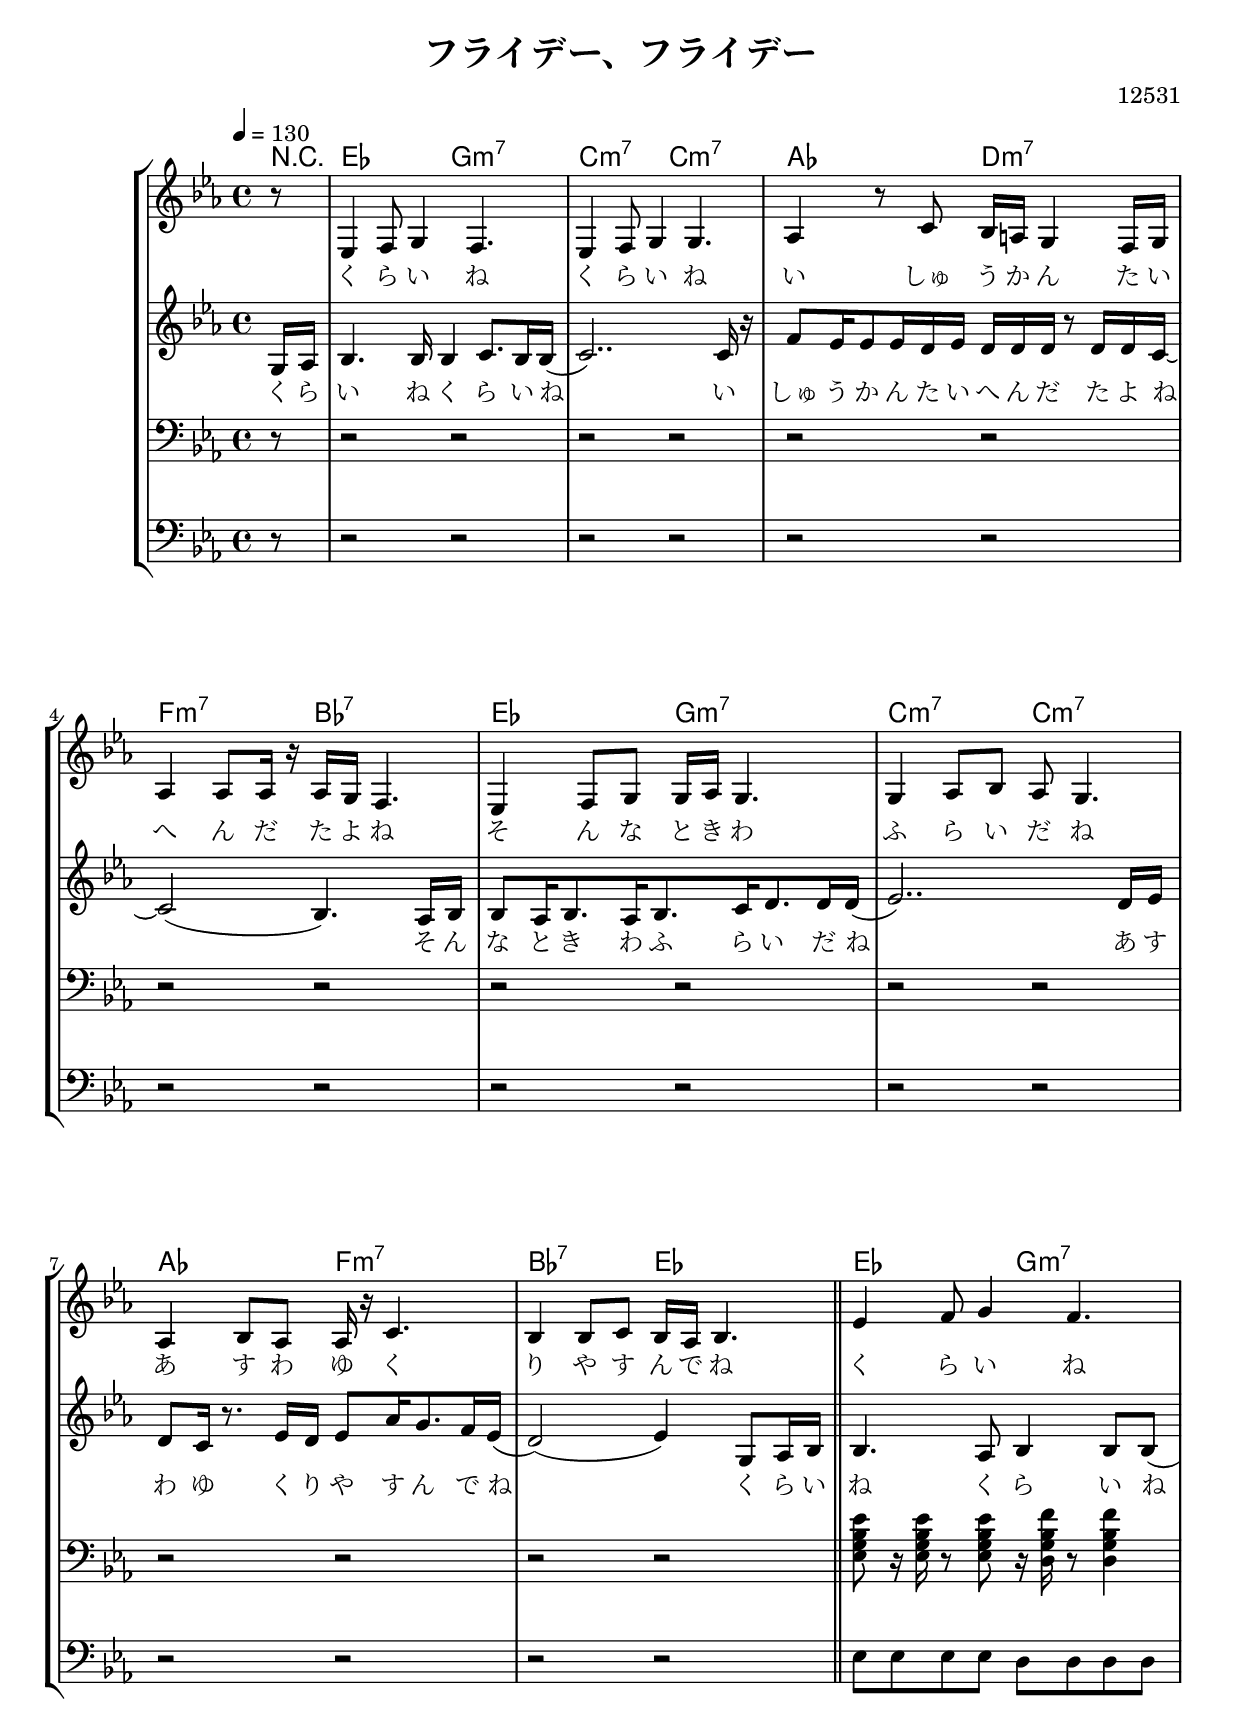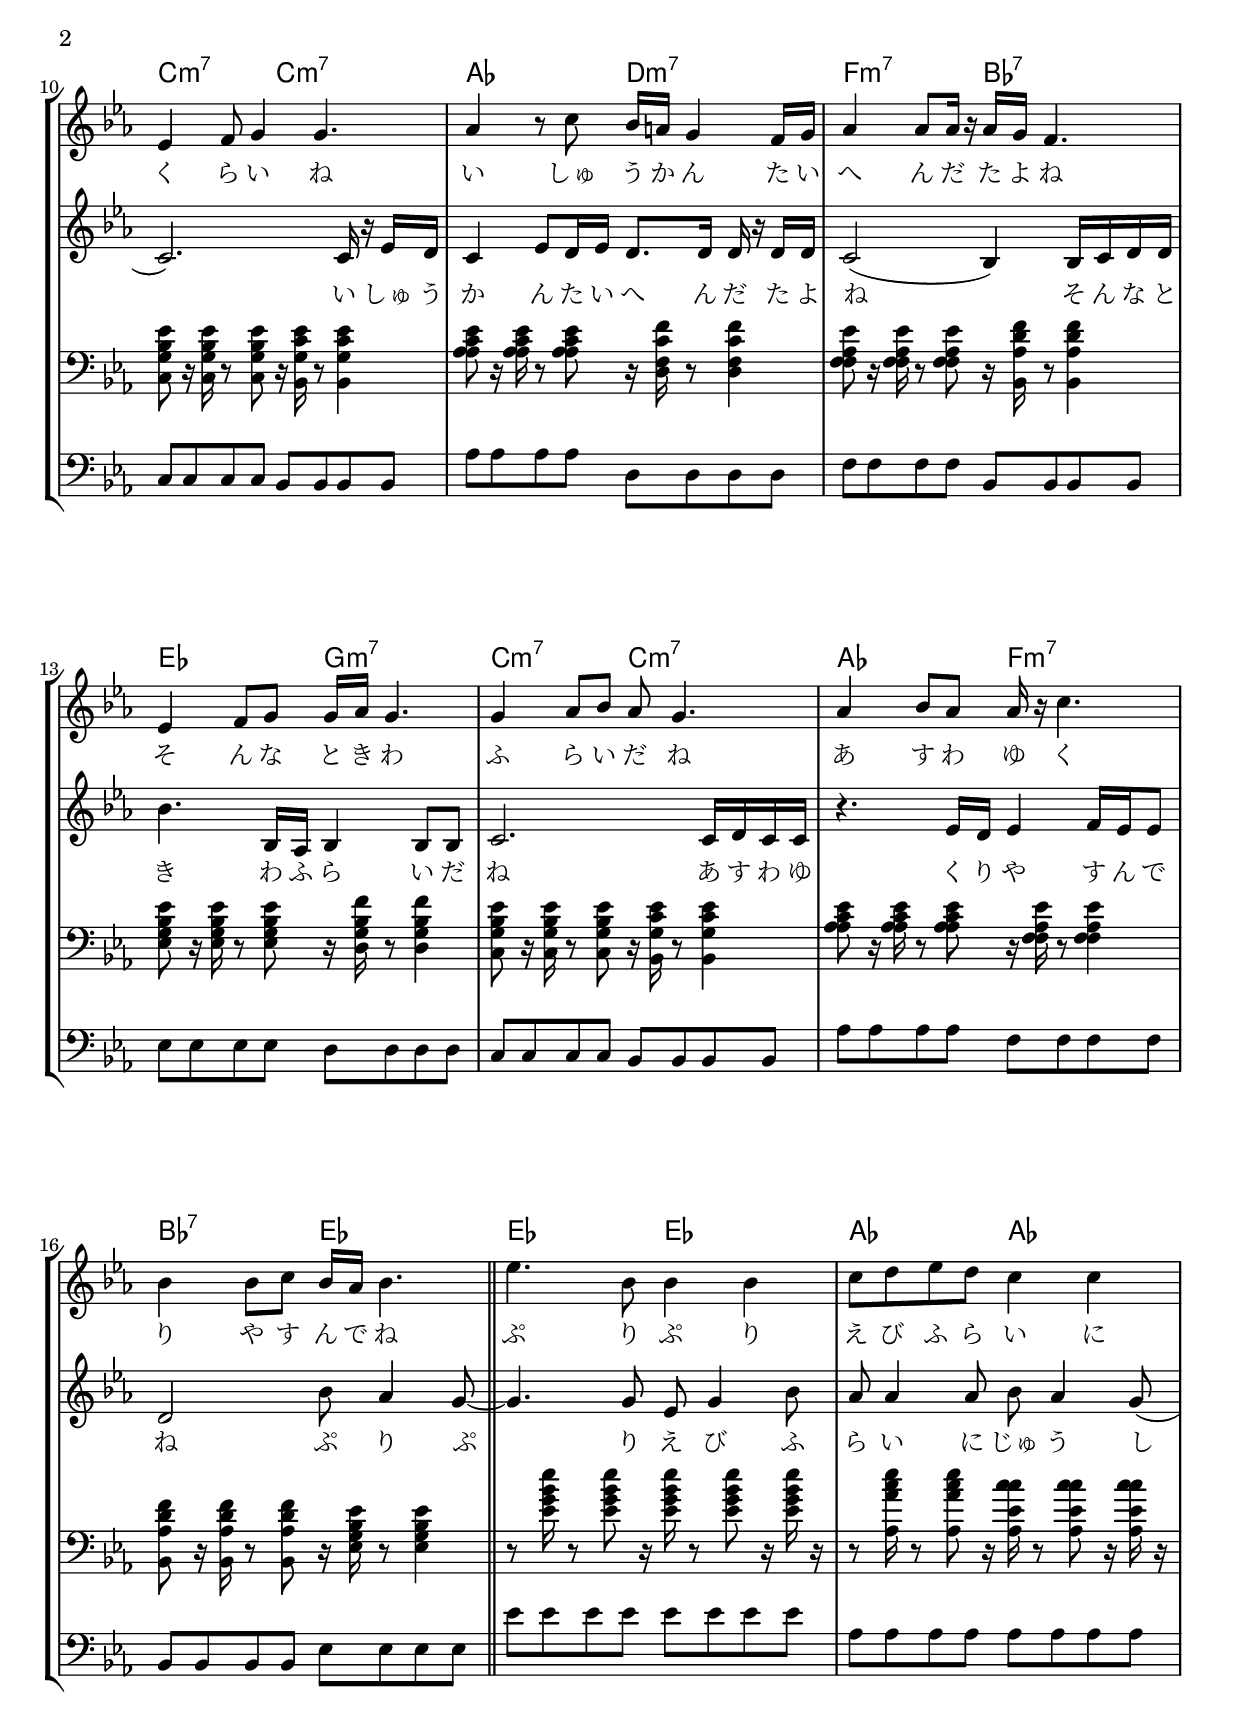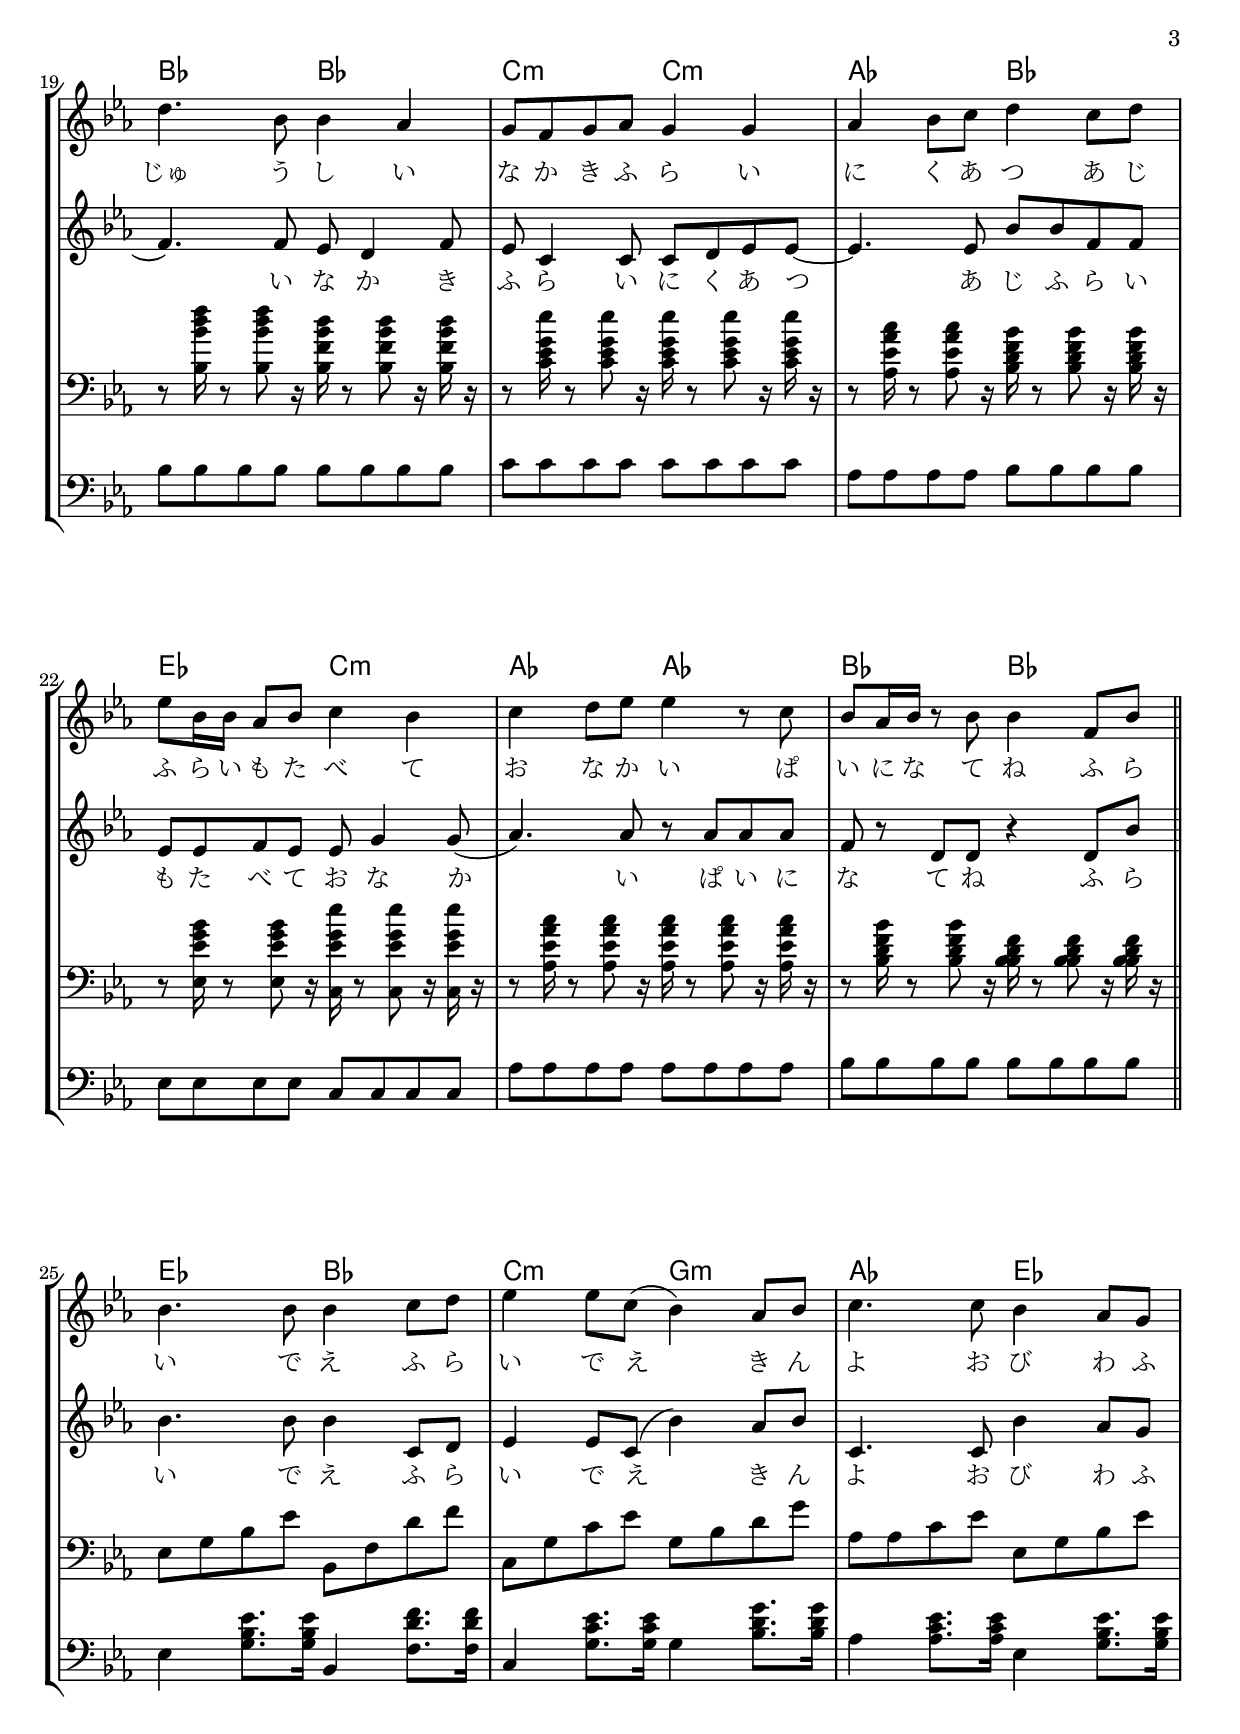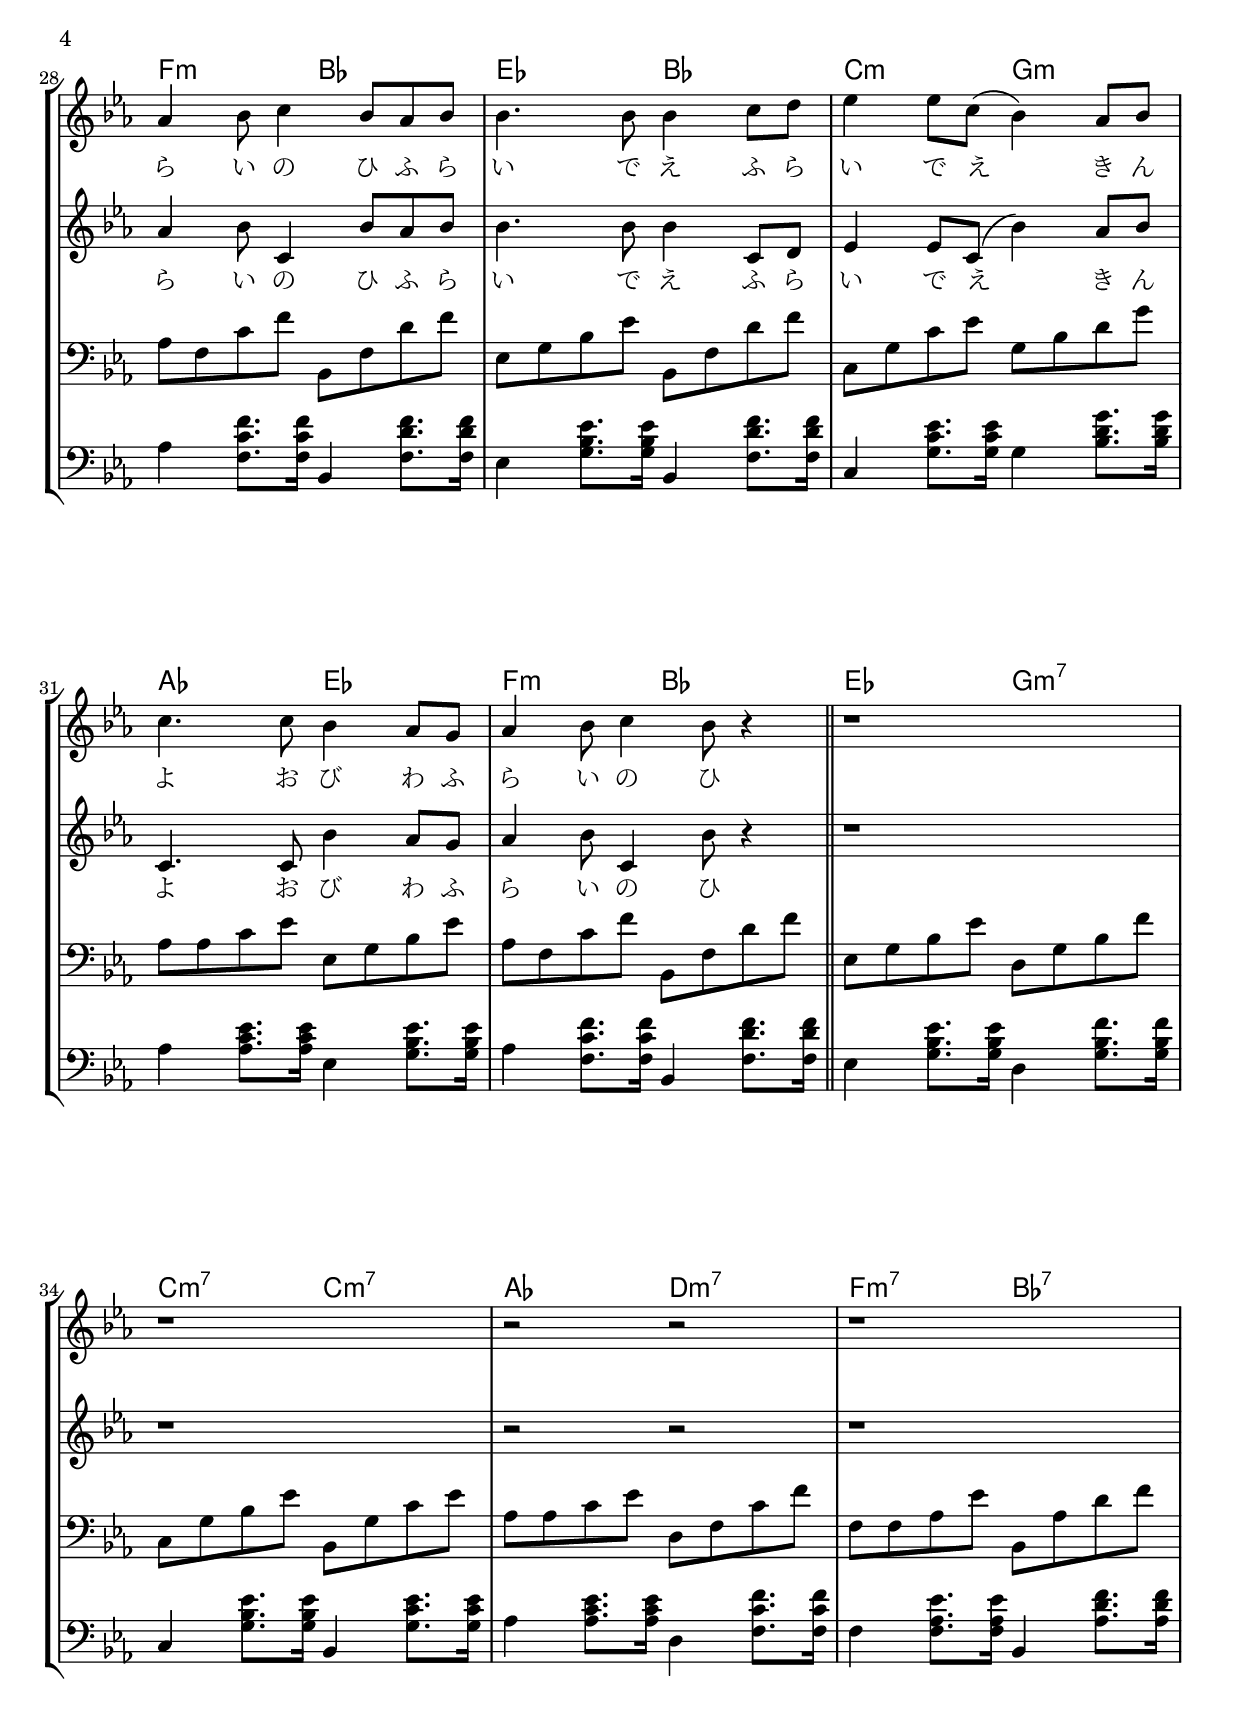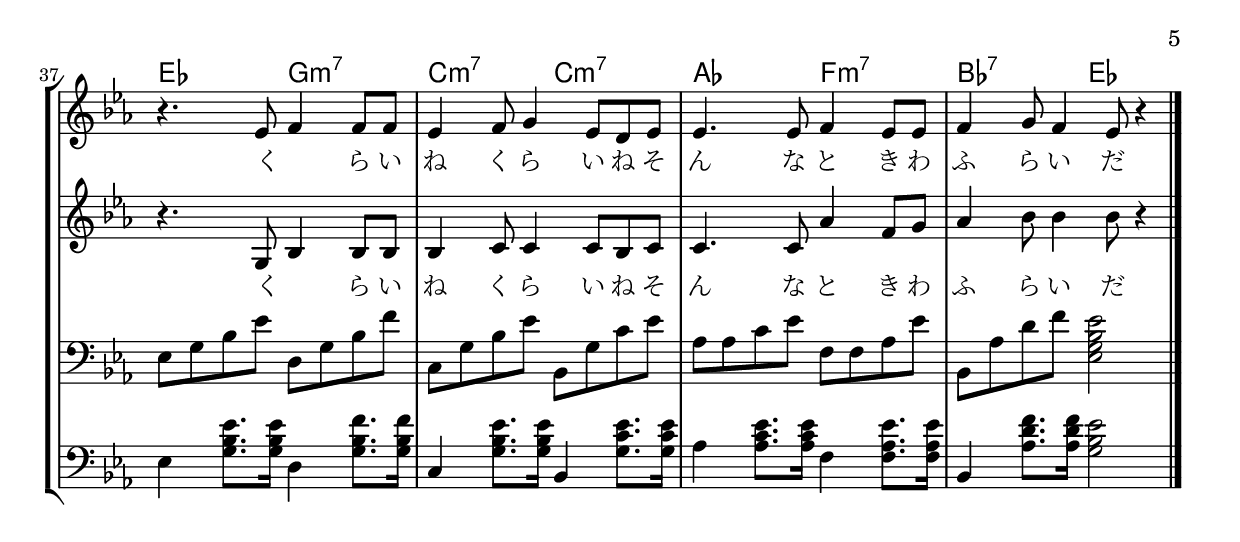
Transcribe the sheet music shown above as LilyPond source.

\version "2.12.1"

\header {
	title = \markup {フライデー、フライデー}
	composer = \markup \center-column {12531}
}

harmony = \chordmode {
		r8es2 g:min7 c:min7 c:min7 as d:min7 f:min7 bes:7 es g:min7 c:min7 c:min7 as f:min7 bes:7 es 

	es g:min7 c:min7 c:min7 as d:min7 f:min7 bes:7 es g:min7 c:min7 c:min7 as f:min7 bes:7 es 

	es es as as bes bes c:m c:m as bes es c:m as as bes bes 

	es bes c:m g:m as es f:m bes es bes c:m g:m as es f:m bes 

	es g:min7 c:min7 c:min7 as d:min7 f:min7 bes:7 es g:min7 c:min7 c:min7 as f:min7 bes:7 es 
}

melody = {
	\set Staff.midiInstrument = #"Cello"
	\partial 8*1
		\key es \major
	\tempo 4 = 130
r8  es4  f8  g4  f4. 
	es4  f8  g4  g4. 
	as4  r8  c'8  bes16  a16  g4  f16  g16 
	as4  as8  as16  r16  as16  g16  f4. 
	es4  f8  g8  g16  as16  g4. 
	g4  as8  bes8  as8  g4. 
	as4  bes8  as8  as16  r16  c'4. 
	bes4  bes8  c'8  bes16  as16  bes4.
	\set Staff.midiInstrument = #"fss0.32"
	 es'4  f'8  g'4  f'4. 
	es'4  f'8  g'4  g'4. 
	as'4  r8  c''8  bes'16  a'16  g'4  f'16  g'16 
	as'4  as'8  as'16  r16  as'16  g'16  f'4. 
	es'4  f'8  g'8  g'16  as'16  g'4. 
	g'4  as'8  bes'8  as'8  g'4. 
	as'4  bes'8  as'8  as'16  r16  c''4. 
	bes'4  bes'8  c''8  bes'16  as'16  bes'4.
	\set Staff.midiInstrument = #"fss0.32"
	 es''4.  bes'8  bes'4  bes'4 
	c''8  d''8  es''8  d''8  c''4  c''4 
	d''4.  bes'8  bes'4  as'4 
	g'8  f'8  g'8  as'8  g'4  g'4 
	as'4  bes'8  c''8  d''4  c''8  d''8 
	es''8  bes'16  bes'16  as'8  bes'8  c''4  bes'4 
	c''4  d''8  es''8  es''4  r8  c''8 
	bes'8  as'16  bes'16  r8  bes'8  bes'4  	\set Staff.midiInstrument = #"fss0.32"
	f'8  bes'8 
	bes'4.  bes'8  bes'4  c''8  d''8 
	es''4  es''8  c''8  (bes'4)  as'8  bes'8 
	c''4.  c''8  bes'4  as'8  g'8 
	as'4  bes'8  c''4  bes'8  as'8  bes'8 
	bes'4.  bes'8  bes'4  c''8  d''8 
	es''4  es''8  c''8  (bes'4)  as'8  bes'8 
	c''4.  c''8  bes'4  as'8  g'8 
	as'4  bes'8  c''4  bes'8  	r4 	\set Staff.midiInstrument = #"fss0.32"
	r1 ~ 
	r1~ 
	r2  r2 
	r1 
	r4.  es'8  f'4  f'8  f'8 
	es'4  f'8  g'4  es'8  d'8  es'8 
	es'4.  es'8  f'4  es'8  es'8 
	f'4  g'8  f'4  es'8  	r4 	\bar "|."
}

words = \lyricmode {
	く  ら  い  ね  く  ら  い  ね  い  しゅ  う  か  ん  た  い  へ  ん  だ  た  よ  ね  そ  ん  な  と  き  わ  ふ  ら  い  だ  ね  あ  す  わ  ゆ  く  り  や  す  ん  で  ね  
	く  ら  い  ね  く  ら  い  ね  い  しゅ  う  か  ん  た  い  へ  ん  だ  た  よ  ね  そ  ん  な  と  き  わ  ふ  ら  い  だ  ね  あ  す  わ  ゆ  く  り  や  す  ん  で  ね  
	ぷ  り  ぷ  り  え  び  ふ  ら  い  に  じゅ  う  し  い  な  か  き  ふ  ら  い  に  く  あ  つ  あ  じ  ふ  ら  い  も  た  べ  て  お  な  か  い  ぱ  い  に  な  て  ね  
	ふ  ら  い  で  え  ふ  ら  い  で  え  き  ん  よ  お  び  わ  ふ  ら  い  の  ひ  ふ  ら  い  で  え  ふ  ら  い  で  え  き  ん  よ  お  び  わ  ふ  ら  い  の  ひ  
	く  ら  い  ね  く  ら  い  ね  そ  ん  な  と  き  わ  ふ  ら  い  だ  ね  
}

secondmelody = {
	\set Staff.midiInstrument = #"Viola"
	\partial 8*1
		\key es \major
	\tempo 4 = 130
g16  as16 
	bes4.  bes16  bes4  c'8.  bes16  bes16 
	(c'2..)  c'16  r16 
	f'8  es'16  es'8  es'16  d'16  es'16  d'16  d'16  d'16  r8  d'16  d'16  c'16~ 
	c'2  (bes4.)  as16  bes16 
	bes8  as16  bes8.  as16  bes8.  c'16  d'8.  d'16  d'16 
	(es'2..)  d'16  es'16 
	d'8  c'16  r8.  es'16  d'16  es'8  as'16  g'8.  f'16  es'16 
	(d'2)  (es'4)  	\set Staff.midiInstrument = #"mmi0.38"
	g8  as16  bes16 
	bes4.  as8  bes4  bes8  bes8 
	(c'2.)  c'16  r16  es'16  d'16 
	c'4  es'8  d'16  es'16  d'8.  d'16  d'16  r16  d'16  d'16 
	c'2  (bes4)  bes16  c'16  d'16  d'16 
	bes'4.  bes16  as16  bes4  bes8  bes8 
	c'2.  c'16  d'16  c'16  c'16 
	r4.  es'16  d'16  es'4  f'16  es'16  es'8 
	d'2  	\set Staff.midiInstrument = #"mmi0.38"
	bes'8  as'4  g'8~ 
	g'4.  g'8  es'8  g'4  bes'8 
	as'8  as'4  as'8  bes'8  as'4  g'8 
	(f'4.)  f'8  es'8  d'4  f'8 
	es'8  c'4  c'8  c'8  d'8  es'8  es'8~ 
	es'4.  es'8  bes'8  bes'8  f'8  f'8 
	es'8  es'8  f'8  es'8  es'8  g'4  g'8 
	(as'4.)  as'8  r8  as'8  as'8  as'8 
	f'8  r8  d'8  d'8  	r4 	\set Staff.midiInstrument = #"mmi0.38"
	d'8  bes'8 
	bes'4.  bes'8  bes'4  c'8  d'8 
	es'4  es'8  c'8  (bes'4)  as'8  bes'8 
	c'4.  c'8  bes'4  as'8  g'8 
	as'4  bes'8  c'4  bes'8  as'8  bes'8 
	bes'4.  bes'8  bes'4  c'8  d'8 
	es'4  es'8  c'8  (bes'4)  as'8  bes'8 
	c'4.  c'8  bes'4  as'8  g'8 
	as'4  bes'8  c'4  bes'8  	r4 	\set Staff.midiInstrument = #"mmi0.38"
	r1 ~ 
	r1 
	 r2  r2 
	r1 
	r4.  g8  bes4  bes8  bes8 
	bes4  c'8  c'4  c'8  bes8  c'8 
	c'4.  c'8  as'4  f'8  g'8 
	as'4  bes'8  bes'4  bes'8  	r4 	\bar "|."
}

secondwords = \lyricmode {
	く  ら  い  ね  く  ら  い  ね  い  しゅ  う  か  ん  た  い  へ  ん  だ  た  よ  ね  そ  ん  な  と  き  わ  ふ  ら  い  だ  ね  あ  す  わ  ゆ  く  り  や  す  ん  で  ね  
	く  ら  い  ね  く  ら  い  ね  い  しゅ  う  か  ん  た  い  へ  ん  だ  た  よ  ね  そ  ん  な  と  き  わ  ふ  ら  い  だ  ね  あ  す  わ  ゆ  く  り  や  す  ん  で  ね  
	ぷ  り  ぷ  り  え  び  ふ  ら  い  に  じゅ  う  し  い  な  か  き  ふ  ら  い  に  く  あ  つ  あ  じ  ふ  ら  い  も  た  べ  て  お  な  か  い  ぱ  い  に  な  て  ね  
	ふ  ら  い  で  え  ふ  ら  い  で  え  き  ん  よ  お  び  わ  ふ  ら  い  の  ひ  ふ  ら  い  で  え  ふ  ら  い  で  え  き  ん  よ  お  び  わ  ふ  ら  い  の  ひ  
	く  ら  い  ね  く  ら  い  ね  そ  ん  な  と  き  わ  ふ  ら  い  だ  ね  
}

tempochange = {
	\tempo 4 = 130
	r1 | r1 | r1 | r1 | r1 | r1 | r1 | r1 \bar "||"
	\tempo 4 = 130
	r1 | r1 | r1 | r1 | r1 | r1 | r1 | r1 \bar "||"
	\tempo 4 = 130
	r1 | r1 | r1 | r1 | r1 | r1 | r1 | r1 \bar "||"
	\tempo 4 = 130
	r1 | r1 | r1 | r1 | r1 | r1 | r1 | r1 \bar "||"
	\tempo 4 = 130
	r1 | r1 | r1 | r1 | r1 | r1 | r1 | r1 \bar "|."
}

mainacc = {
	\clef bass
	\set Staff.midiInstrument = #"Acoustic grand"
	\key es \major
	\tempo 4 = 130
	\partial 8*1
	r8	r2
	r2
	r2
	r2
	r2
	r2
	r2
	r2
	r2
	r2
	r2
	r2
	r2
	r2
	r2
	r2
	\bar "||"

	\set Staff.midiInstrument = #"Electric Guitar (clean)"
	<es g bes es'>8 r16 <es g bes es'>16 r8     <es g bes es'>8
	r16 <d g bes f'>16 r8     <d g bes f'>4
	<c g bes es'>8 r16 <c g bes es'>16 r8     <c g bes es'>8
	r16 <bes, g c' es'>16 r8     <bes, g c' es'>4
	<as as c' es'>8 r16 <as as c' es'>16 r8     <as as c' es'>8
	r16 <d f c' f'>16 r8     <d f c' f'>4
	<f f as es'>8 r16 <f f as es'>16 r8     <f f as es'>8
	r16 <bes, as d' f'>16 r8     <bes, as d' f'>4
	<es g bes es'>8 r16 <es g bes es'>16 r8     <es g bes es'>8
	r16 <d g bes f'>16 r8     <d g bes f'>4
	<c g bes es'>8 r16 <c g bes es'>16 r8     <c g bes es'>8
	r16 <bes, g c' es'>16 r8     <bes, g c' es'>4
	<as as c' es'>8 r16 <as as c' es'>16 r8     <as as c' es'>8
	r16 <f f as es'>16 r8     <f f as es'>4
	<bes, as d' f'>8 r16 <bes, as d' f'>16 r8     <bes, as d' f'>8
	r16 <es g bes es'>16 r8     <es g bes es'>4
	\bar "||"

	\set Staff.midiInstrument = #"Electric Guitar (clean)"
	r8 <es' g' bes' es''>16 r8 <es' g' bes' es''>8 r16
	<es' g' bes' es''>16 r8      <es' g' bes' es''>8 r16 <es' g' bes' es''>16 r16
	r8 <as as' c'' es''>16 r8 <as as' c'' es''>8 r16
	<as es' c'' c''>16 r8      <as es' c'' c''>8 r16 <as es' c'' c''>16 r16
	r8 <bes bes' d'' f''>16 r8 <bes bes' d'' f''>8 r16
	<bes f' bes' d''>16 r8      <bes f' bes' d''>8 r16 <bes f' bes' d''>16 r16
	r8 <c' es' g' es''>16 r8 <c' es' g' es''>8 r16
	<c' es' g' es''>16 r8      <c' es' g' es''>8 r16 <c' es' g' es''>16 r16
	r8 <as es' as' c''>16 r8 <as es' as' c''>8 r16
	<bes d' f' bes'>16 r8      <bes d' f' bes'>8 r16 <bes d' f' bes'>16 r16
	r8 <es es' g' bes'>16 r8 <es es' g' bes'>8 r16
	<c es' g' es''>16 r8      <c es' g' es''>8 r16 <c es' g' es''>16 r16
	r8 <as es' as' c''>16 r8 <as es' as' c''>8 r16
	<as es' as' c''>16 r8      <as es' as' c''>8 r16 <as es' as' c''>16 r16
	r8 <bes d' f' bes'>16 r8 <bes d' f' bes'>8 r16
	<bes bes d' f'>16 r8      <bes bes d' f'>8 r16 <bes bes d' f'>16 r16
	\bar "||"

	\set Staff.midiInstrument = #"Overdriven Guitar"
	es8 g8 bes8 es'8
	bes,8 f8 d'8 f'8
	c8 g8 c'8 es'8
	g8 bes8 d'8 g'8
	as8 as8 c'8 es'8
	es8 g8 bes8 es'8
	as8 f8 c'8 f'8
	bes,8 f8 d'8 f'8
	es8 g8 bes8 es'8
	bes,8 f8 d'8 f'8
	c8 g8 c'8 es'8
	g8 bes8 d'8 g'8
	as8 as8 c'8 es'8
	es8 g8 bes8 es'8
	as8 f8 c'8 f'8
	bes,8 f8 d'8 f'8
	\bar "||"

	\set Staff.midiInstrument = #"Electric Guitar (clean)"
	es8 g8 bes8 es'8
	d8 g8 bes8 f'8
	c8 g8 bes8 es'8
	bes,8 g8 c'8 es'8
	as8 as8 c'8 es'8
	d8 f8 c'8 f'8
	f8 f8 as8 es'8
	bes,8 as8 d'8 f'8
	es8 g8 bes8 es'8
	d8 g8 bes8 f'8
	c8 g8 bes8 es'8
	bes,8 g8 c'8 es'8
	as8 as8 c'8 es'8
	f8 f8 as8 es'8
	bes,8 as8 d'8 f'8
	<es g bes es'>2
	\bar "|."
}

subacc = {
	\clef bass
	\set Staff.midiInstrument = #"Acoustic grand"
	\key es \major
	\tempo 4 = 130
	\partial 8*1
	r8	r2
	r2
	r2
	r2
	r2
	r2
	r2
	r2
	r2
	r2
	r2
	r2
	r2
	r2
	r2
	r2
	\bar "||"

	\set Staff.midiInstrument = #"Electric Bass (finger)"
	es8 es8 es8 es8
	d8 d8 d8 d8
	c8 c8 c8 c8
	bes,8 bes,8 bes,8 bes,8
	as8 as8 as8 as8
	d8 d8 d8 d8
	f8 f8 f8 f8
	bes,8 bes,8 bes,8 bes,8
	es8 es8 es8 es8
	d8 d8 d8 d8
	c8 c8 c8 c8
	bes,8 bes,8 bes,8 bes,8
	as8 as8 as8 as8
	f8 f8 f8 f8
	bes,8 bes,8 bes,8 bes,8
	es8 es8 es8 es8
	\bar "||"

	\set Staff.midiInstrument = #"Electric Bass (finger)"
	es'8 es'8 es'8 es'8
	es'8 es'8 es'8 es'8
	as8 as8 as8 as8
	as8 as8 as8 as8
	bes8 bes8 bes8 bes8
	bes8 bes8 bes8 bes8
	c'8 c'8 c'8 c'8
	c'8 c'8 c'8 c'8
	as8 as8 as8 as8
	bes8 bes8 bes8 bes8
	es8 es8 es8 es8
	c8 c8 c8 c8
	as8 as8 as8 as8
	as8 as8 as8 as8
	bes8 bes8 bes8 bes8
	bes8 bes8 bes8 bes8
	\bar "||"

	\set Staff.midiInstrument = #"Electric Bass (pick)"
	es4 <g bes es'>8. <g bes es'>16
	bes,4 <f d' f'>8. <f d' f'>16
	c4 <g c' es'>8. <g c' es'>16
	g4 <bes d' g'>8. <bes d' g'>16
	as4 <as c' es'>8. <as c' es'>16
	es4 <g bes es'>8. <g bes es'>16
	as4 <f c' f'>8. <f c' f'>16
	bes,4 <f d' f'>8. <f d' f'>16
	es4 <g bes es'>8. <g bes es'>16
	bes,4 <f d' f'>8. <f d' f'>16
	c4 <g c' es'>8. <g c' es'>16
	g4 <bes d' g'>8. <bes d' g'>16
	as4 <as c' es'>8. <as c' es'>16
	es4 <g bes es'>8. <g bes es'>16
	as4 <f c' f'>8. <f c' f'>16
	bes,4 <f d' f'>8. <f d' f'>16
	\bar "||"

	\set Staff.midiInstrument = #"Electric Bass (finger)"
	es4 <g bes es'>8. <g bes es'>16
	d4 <g bes f'>8. <g bes f'>16
	c4 <g bes es'>8. <g bes es'>16
	bes,4 <g c' es'>8. <g c' es'>16
	as4 <as c' es'>8. <as c' es'>16
	d4 <f c' f'>8. <f c' f'>16
	f4 <f as es'>8. <f as es'>16
	bes,4 <as d' f'>8. <as d' f'>16
	es4 <g bes es'>8. <g bes es'>16
	d4 <g bes f'>8. <g bes f'>16
	c4 <g bes es'>8. <g bes es'>16
	bes,4 <g c' es'>8. <g c' es'>16
	as4 <as c' es'>8. <as c' es'>16
	f4 <f as es'>8. <f as es'>16
	bes,4 <as d' f'>8. <as d' f'>16
	<g bes es'>2
	\bar "|."
}

percA = {
	\drummode {
	\partial 8*1
	r8	r1 |r1 |r1 |r1 |r1 |r1 |r1 |r1 \bar "||"
	r1  |r2. hho4  |r1  |r2. hho4  |r1  |r2. hho4  |r1  |r2. hho4  \bar "||"
	hh4 hh8 hh2 r8  |\times 16/32{ hh2 hh8. hh8. hh4. hh2. } |hh4 hh8 hh2 r8  |hh4 hh8 hh4 hh4.  |hh4 hh8 hh2 r8  |\times 16/32{ hh2 hh8. hh8. hh4. hh2. } |hh4 hh8 hh2 r8  |\times 16/32{ hh2 hh8. hh1 r4 r16 } \bar "||"
	r4 hh4 hh4 hh4  |hh4 hh4 hh4 hh4  |hh4 hh4 hh4 hh4  |hh4 hh4 hh4 hh4  |r4 hh4 hh4 hh4  |hh4 hh4 hh4 hh4  |hh4 hh4 hh4 hh4  |r1  \bar "||"
	hh4 hh8 hh2 r8  |\times 16/32{ hh2 hh8. hh8. hh4. hh2. } |hh4 hh8 hh2 r8  |hh4 hh8 hh4 hh4.  |hh4 hh8 hh2 r8  |\times 16/32{ hh2 hh8. hh8. hh4. hh2. } |hh4 hh8 hh2 r8  |\times 16/32{ hh2 hh8. hh1 r4 r16 } \bar "|."
	}
}

percB = {
	\drummode {
	\partial 8*1
	r8	r1 |r1 |r1 |r1 |r1 |r1 |r1 |r1 \bar "||"
	r16 hhp16 hhp8 hhp16 hhp8 hhp2 r16  |r16 hhp16 hhp8 hhp16 hhp8 hhp2 r16  |r16 hhp16 hhp8 hhp16 hhp8 hhp2 r16  |r16 hhp16 hhp8 hhp16 hhp8 hhp2 r16  |r16 hhp16 hhp8 hhp16 hhp8 hhp2 r16  |r16 hhp16 hhp8 hhp16 hhp8 hhp2 r16  |r16 hhp16 hhp8 hhp16 hhp8 hhp2 r16  |r16 hhp16 hhp8 hhp16 hhp8 hhp2 hhp16  \bar "||"
	r16 hhp8 hhp8 hhp2 r8.  |\times 16/32{ r8 hhp4 hhp4 hhp8 hhp2 r8 hhp2 r8 } |r16 hhp8 hhp8 hhp2 r8.  |r16 hhp8 hhp8 hhp8. hhp2  |r16 hhp8 hhp8 hhp2 r8.  |\times 16/32{ r8 hhp4 hhp4 hhp8 hhp2 r8 hhp2 r8 } |r16 hhp8 hhp8 hhp2 r8.  |\times 16/32{ r8 hhp4 hhp4 hhp8 hhp1 r4 } \bar "||"
	r4 sn8 sn4. sn4  |r4 sn8 sn4. sn4  |r4 sn8 sn4. sn4  |r4 sn8 sn4. sn4  |r4 sn8 sn4. sn4  |r4 sn8 sn4. sn4  |r4 sn8 sn4. sn4  |sn16 sn16 sn16 sn16 sn16 sn16 sn16 sn16 sn16 sn16 sn16 sn16 sn16 sn16 sn16 sn16  \bar "||"
	r16 hhp8 hhp8 hhp2 r8.  |\times 16/32{ r8 hhp4 hhp4 hhp8 hhp2 r8 hhp2 r8 } |r16 hhp8 hhp8 hhp2 r8.  |r16 hhp8 hhp8 hhp8. hhp2  |r16 hhp8 hhp8 hhp2 r8.  |\times 16/32{ r8 hhp4 hhp4 hhp8 hhp2 r8 hhp2 r8 } |r16 hhp8 hhp8 hhp2 r8.  |\times 16/32{ r8 hhp4 hhp4 hhp8 hhp1 r4 } \bar "|."
	}
}

percC = {
	\drummode {
	\partial 8*1
	r8	r1 |r1 |r1 |r1 |r1 |r1 |r1 |r1 \bar "||"
	hh8. hh8. hh2 r8  |hh8. hh8. hh2 hh8  |hh8. hh8. hh2 r8  |hh8. hh8. hh2 hh8  |hh8. hh8. hh2 r8  |hh8. hh8. hh2 hh8  |hh8. hh8. hh2 r8  |hh8. hh8. hh4 hh4 hh8  \bar "||"
	r1  |\times 16/32{ r1 r2 hho2 } |r1  |\times 16/32{ r1 r2 hho2 } |r1  |\times 16/32{ r1 r2 hho2 } |r1  |\times 16/32{ r1 r2 hho2 } \bar "||"
	bd4 bd4 bd4 bd4  |bd4 bd4 bd4 bd8 bd8  |bd4 bd4 bd4 bd4  |bd4 bd4 bd4 bd8 bd8  |bd4 bd4 bd4 bd4  |bd4 bd4 bd4 bd8 bd8  |bd4 bd4 bd4 bd4  |bd4 bd4 bd8 bd8 bd8 bd8  \bar "||"
	r1  |\times 16/32{ r1 r2 hho2 } |r1  |\times 16/32{ r1 r2 hho2 } |r1  |\times 16/32{ r1 r2 hho2 } |r1  |\times 16/32{ r1 r2 hho2 } \bar "|."
	}
}

percD = {
	\drummode {
	\partial 8*1
	r8	r1 |r1 |r1 |r1 |r1 |r1 |r1 |r1 \bar "||"
	r2 ss2  |r2 ss2  |r2 ss2  |r2 ss2  |r2 ss2  |r2 ss2  |r2 ss2  |r2 ss2  \bar "||"
	bd8. bd8. bd2 bd8  |\times 16/32{ bd4. bd4. bd2 bd2 bd4 } |bd8. bd8. bd2 bd8  |bd8. bd8. bd2 r8  |bd8. bd8. bd2 bd8  |\times 16/32{ bd4. bd4. bd2 bd2 bd4 } |bd8. bd8. bd2 bd8  |\times 16/32{ bd4. bd4. bd8 bd2 r8 bd2 } \bar "||"
	r8 hhp4 hhp4 hhp4 hhp8  |r8 hhp4 hhp4 hhp4 hhp8  |r8 hhp4 hhp4 hhp4 hhp8  |r8 hhp4 hhp4 hhp4 hhp8  |r8 hhp4 hhp4 hhp4 hhp8  |r8 hhp4 hhp4 hhp4 hhp8  |r8 hhp4 hhp4 hhp4 hhp8  |r8 hhp4 hhp4 hhp4 hhp8  \bar "||"
	bd8. bd8. bd2 bd8  |\times 16/32{ bd4. bd4. bd2 bd2 bd4 } |bd8. bd8. bd2 bd8  |bd8. bd8. bd2 r8  |bd8. bd8. bd2 bd8  |\times 16/32{ bd4. bd4. bd2 bd2 bd4 } |bd8. bd8. bd2 bd8  |\times 16/32{ bd4. bd4. bd8 bd2 r8 bd2 } \bar "|."
	}
}

percE = {
	\drummode {
	\partial 8*1
	r8	r1 |r1 |r1 |r1 |r1 |r1 |r1 |r1 \bar "||"
	bd2 r8 bd4 bd8  |bd4. bd4 bd4 bd8  |bd2 r8 bd4 bd8  |bd4. bd4 bd4 bd8  |bd2 r8 bd4 bd8  |bd4. bd4 bd4 bd8  |bd2 r8 bd4 bd8  |bd4. bd4 bd4.  \bar "||"
	r2 ss2  |\times 16/32{ r1 ss1 } |r2 ss2  |\times 16/32{ r1 ss1 } |r2 ss2  |\times 16/32{ r1 ss1 } |r2 ss2  |\times 16/32{ r1 ss1 } \bar "||"
	cymc1  |r1 |r1 |r1 |cymc1  |r1 |r1 |r1 \bar "||"
	r2 ss2  |\times 16/32{ r1 ss1 } |r2 ss2  |\times 16/32{ r1 ss1 } |r2 ss2  |\times 16/32{ r1 ss1 } |r2 ss2  |\times 16/32{ r1 ss1 } \bar "|."
	}
}

percF = {
	\drummode {
	\partial 8*1
	r8	r1 | r1 | r1 | r1 | r1 | r1 | r1 | r1 \bar "||"
	r1 | r1 | r1 | r1 | r1 | r1 | r1 | r1 \bar "||"
	r1 |r1 |r1 |r2 r8. sn16 sn4  |r1 |r1 |r1 |\times 16/32{ r1 sn4 sn8 sn2 r8 } \bar "||"
	r1 | r1 | r1 | r1 | r1 | r1 | r1 | r1 \bar "||"
	r1 |r1 |r1 |r2 r8. sn16 sn4  |r1 |r1 |r1 |\times 16/32{ r1 sn4 sn8 sn2 r8 } \bar "|."
	}
}

percG = {
	\drummode {
	\partial 8*1
	r8	r1 | r1 | r1 | r1 | r1 | r1 | r1 | r1 \bar "||"
	r1 | r1 | r1 | r1 | r1 | r1 | r1 | r1 \bar "||"
	r1 |r1 |r1 |r2. r8 tomml8  |r1 |r1 |r1 |r2. r8 tomml8  \bar "||"
	r1 | r1 | r1 | r1 | r1 | r1 | r1 | r1 \bar "||"
	r1 |r1 |r1 |r2. r8 tomml8  |r1 |r1 |r1 |r2. r8 tomml8  \bar "|."
	}
}

percH = {
	\drummode {
	\partial 8*1
	r8	r1 | r1 | r1 | r1 | r1 | r1 | r1 | r1 \bar "||"
	r1 | r1 | r1 | r1 | r1 | r1 | r1 | r1 \bar "||"
	r1 |r1 |r1 |r1 |r1 |r1 |r1 |\times 16/32{ r1 r2 r8 tommh4. } \bar "||"
	r1 | r1 | r1 | r1 | r1 | r1 | r1 | r1 \bar "||"
	r1 |r1 |r1 |r1 |r1 |r1 |r1 |\times 16/32{ r1 r2 r8 tommh4. } \bar "|."
	}
}

percI = {
	\drummode {
	\partial 8*1
	r8	r1 | r1 | r1 | r1 | r1 | r1 | r1 | r1 \bar "||"
	r1 | r1 | r1 | r1 | r1 | r1 | r1 | r1 \bar "||"
	r1 |r1 |r1 |r1 |r1 |r1 |r1 |\times 16/32{ r1 r2. tomfh4 } \bar "||"
	r1 | r1 | r1 | r1 | r1 | r1 | r1 | r1 \bar "||"
	r1 |r1 |r1 |r1 |r1 |r1 |r1 |\times 16/32{ r1 r2. tomfh4 } \bar "|."
	}
}

\score {
	<<
		\new StaffGroup <<
			\new ChordNames {\harmony}
			\new Voice = "melody" {\melody}
			\new Lyrics \lyricsto "melody" \words
			\new Voice = "secondmelody" {\secondmelody}
			\new Lyrics \lyricsto "secondmelody" \secondwords
			\new Staff = "mainacc" {\mainacc}
			\new Staff = "subacc" {\subacc}
		>>
	>>
	\layout { }
}
